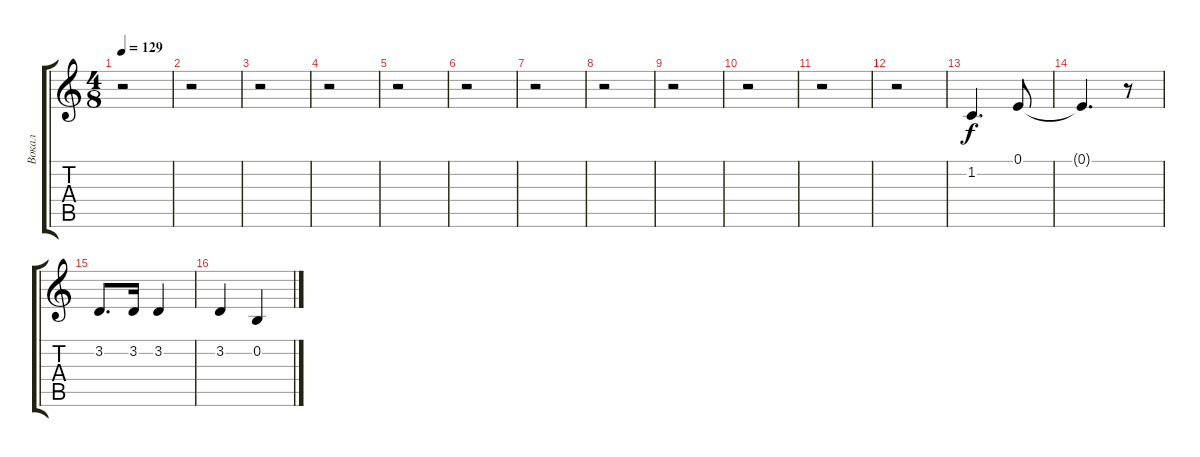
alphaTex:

\track ("Вокал" "Вокал") {instrument fx5brightness}
\staff {score tabs}
\tuning (E4 B3 G3 D3 A2 E2) {hide}
\ts (4 8)
\tempo 129
\clef g2
\ks c
r.2{dy f} |
r.2 |
r.2 |
r.2 |
r.2 |
r.2 |
r.2 |
r.2 |
r.2 |
r.2 |
r.2 |
r.2 |
1.2.4{d} 0.1.8 |
0.1{t}.4{d} r.8 |
3.2.8{d} 3.2.16 3.2.4 |
3.2.4 0.2.4
